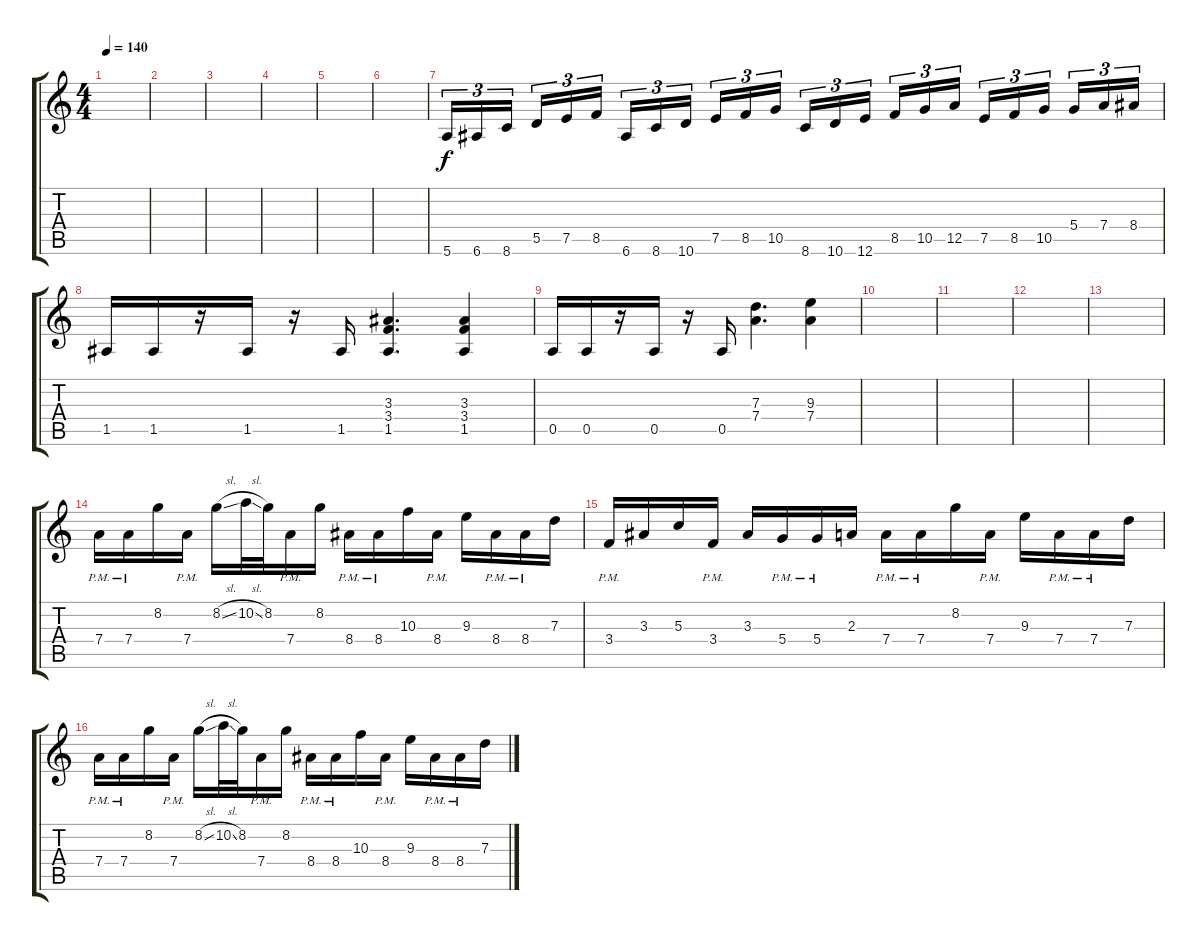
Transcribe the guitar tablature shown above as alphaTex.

\track "" {instrument overdrivenguitar}
\staff {score tabs}
\tuning (E4 B3 G3 D3 A2 E2) {hide}
\ts (4 4)
\tempo 140
\clef g2
\ks c
|
|
|
|
|
|
5.6.16{tu (3 2)} 6.6.16{tu (3 2)} 8.6.16{tu (3 2)} 5.5.16{tu (3 2)} 7.5.16{tu (3 2)} 8.5.16{tu (3 2)} 6.6.16{tu (3 2)} 8.6.16{tu (3 2)} 10.6.16{tu (3 2)} 7.5.16{tu (3 2)} 8.5.16{tu (3 2)} 10.5.16{tu (3 2)} 8.6.16{tu (3 2)} 10.6.16{tu (3 2)} 12.6.16{tu (3 2)} 8.5.16{tu (3 2)} 10.5.16{tu (3 2)} 12.5.16{tu (3 2)} 7.5.16{tu (3 2)} 8.5.16{tu (3 2)} 10.5.16{tu (3 2)} 5.4.16{tu (3 2)} 7.4.16{tu (3 2)} 8.4.16{tu (3 2)} |
1.5.16 1.5.16 r.16 1.5.16 r.16 1.5.16 (3.3 3.4 1.5).4{d} (3.3 3.4 1.5).4 |
0.5.16 0.5.16 r.16 0.5.16 r.16 0.5.16 (7.3 7.4).4{d} (9.3 7.4).4 |
|
|
|
|
7.4{pm}.16 7.4{pm}.16 8.2.16 7.4{pm}.16 8.2{sl}.16 10.2{sl}.32 8.2.32 7.4{pm}.16 8.2.16 8.4{pm}.16 8.4{pm}.16 10.3.16 8.4{pm}.16 9.3.16 8.4{pm}.16 8.4{pm}.16 7.3.16 |
3.4{pm}.16 3.3.16 5.3.16 3.4{pm}.16 3.3.16 5.4{pm}.16 5.4{pm}.16 2.3.16 7.4{pm}.16 7.4{pm}.16 8.2.16 7.4{pm}.16 9.3.16 7.4{pm}.16 7.4{pm}.16 7.3.16 |
7.4{pm}.16 7.4{pm}.16 8.2.16 7.4{pm}.16 8.2{sl}.16 10.2{sl}.32 8.2.32 7.4{pm}.16 8.2.16 8.4{pm}.16 8.4{pm}.16 10.3.16 8.4{pm}.16 9.3.16 8.4{pm}.16 8.4{pm}.16 7.3.16
